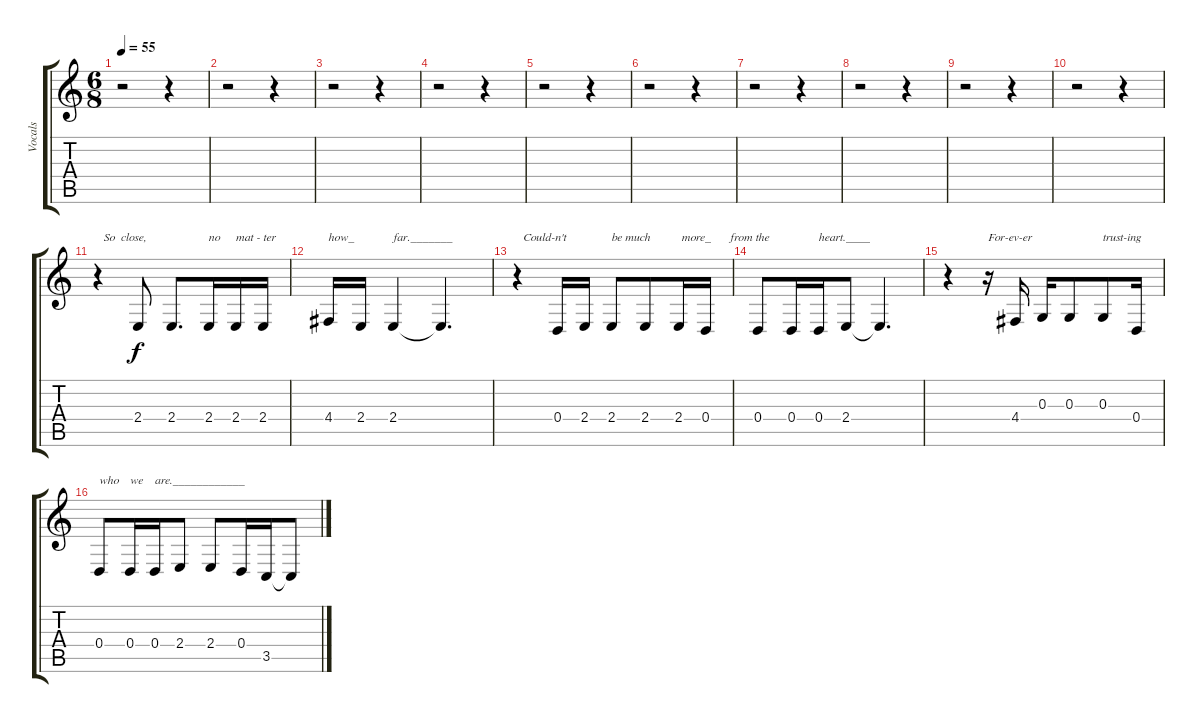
\track ("Vocals" "Vocals") {instrument violin}
\staff {score tabs}
\tuning (E4 B3 G3 D3 A2 E2) {hide}
\ts (6 8)
\tempo 55
\clef g2
\ks c
r.2{dy f} r.4 |
r.2 r.4 |
r.2 r.4 |
r.2 r.4 |
r.2 r.4 |
r.2 r.4 |
r.2 r.4 |
r.2 r.4 |
r.2 r.4 |
r.2 r.4 |
r.4{txt "  So  close, "} 2.4.8 2.4.8{d} 2.4.16{txt "no"} 2.4.16{txt "mat - ter"} 2.4.16 |
4.4.16{txt "how_"} 2.4.16 2.4.4{txt "far._______"} 2.4{t}.4{d} |
r.4{txt "  Could-n't"} 0.4.16 2.4.16 2.4.8{txt "be much"} 2.4.8 2.4.16{txt " more_"} 0.4.16{txt "        from the"} |
0.4.8 0.4.16 0.4.16{txt "heart.____"} 2.4.8 2.4{t}.4{d} |
r.4 r.16{txt "For-ev-er"} 4.4.16 0.3.16 0.3.8 0.3.8{txt "trust-ing"} 0.4.16 |
0.4.8{txt "who"} 0.4.16{txt "we"} 0.4.16{txt "are.____________"} 2.4.8 2.4.8 0.4.16 3.5.16 3.5{t}.8
